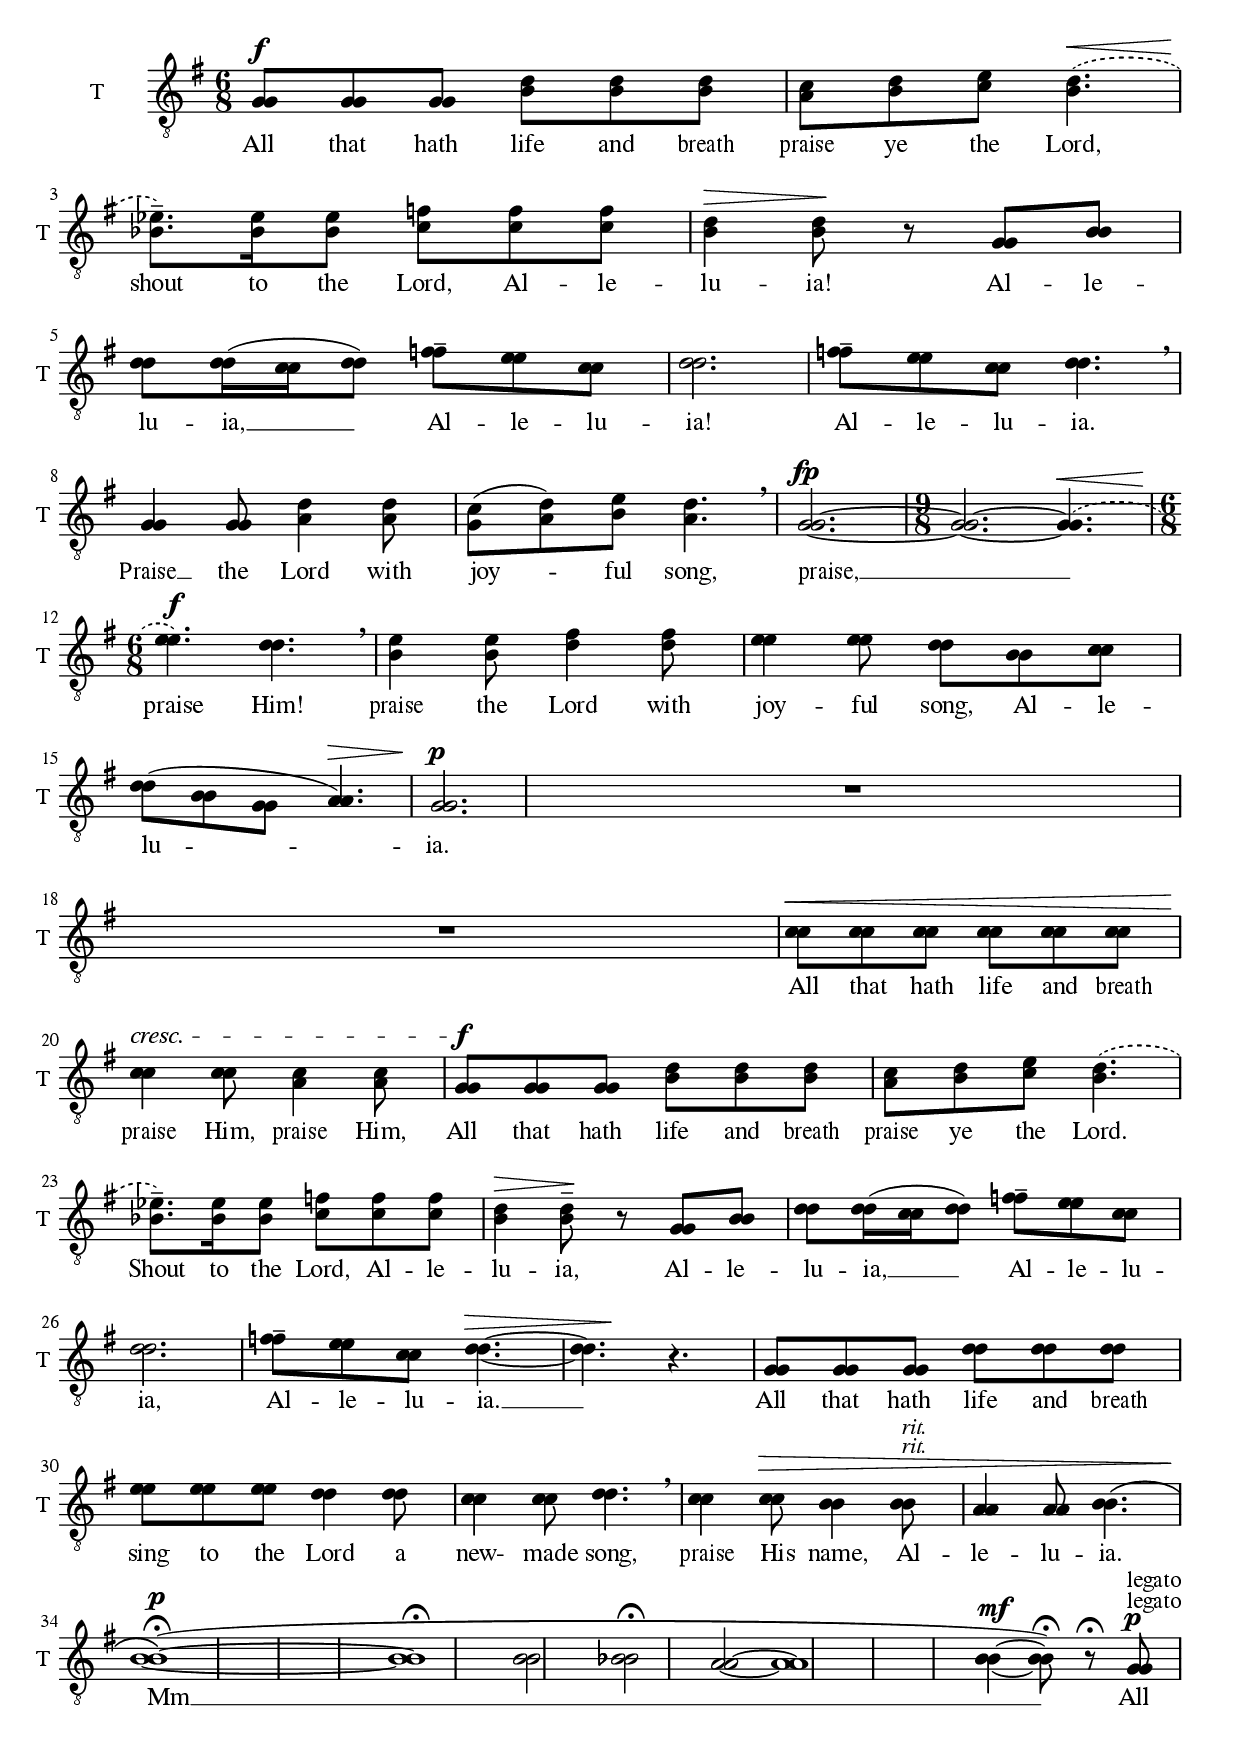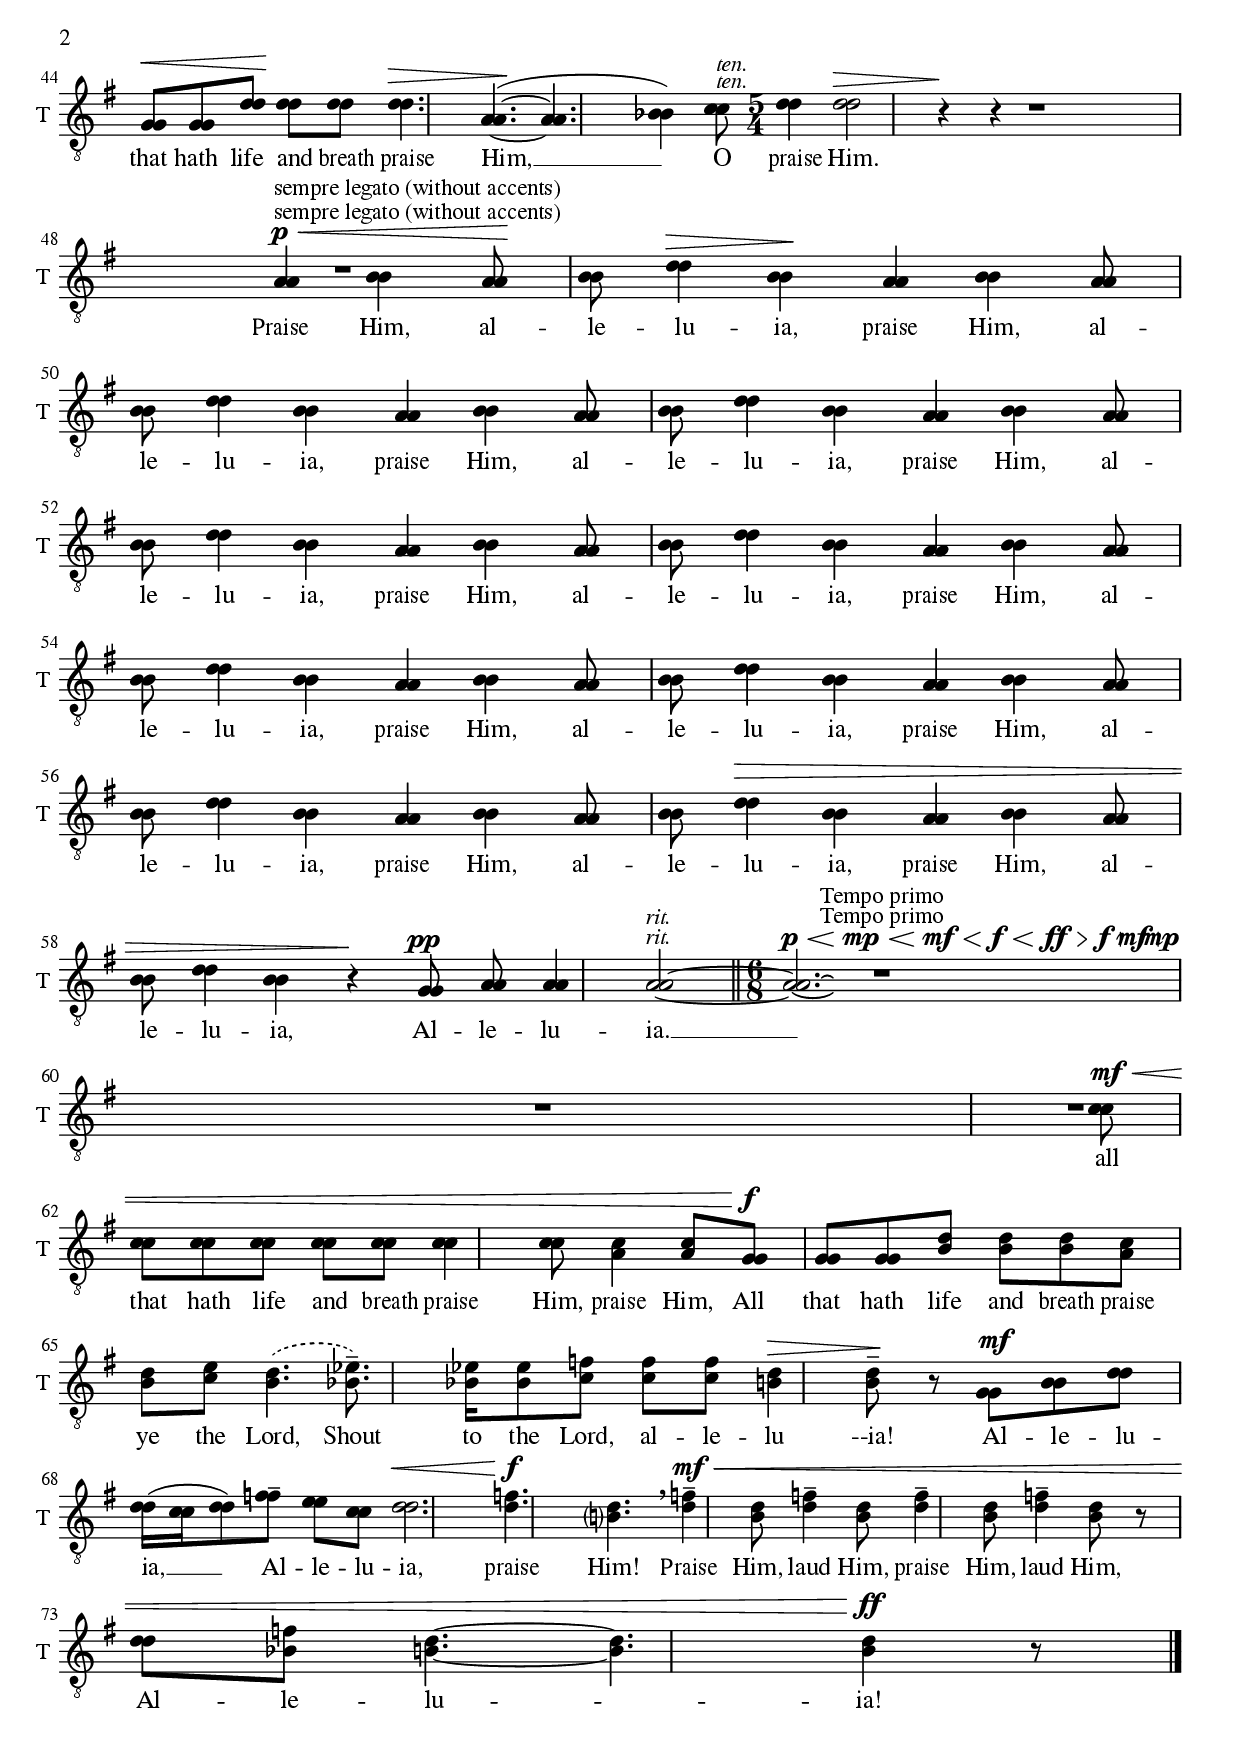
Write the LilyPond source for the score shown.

\version "2.16.1"

\include "./dzielenie-głosów.ily"

\paper {
  #(define fonts
     (make-pango-font-tree "FreeSerif"
       "Nimbus Sans"
       "Luxi Mono"
       (/ staff-height pt 20)))
}

\layout {
  \context {
    \Lyrics
    \override LyricText #'stencil =
    #(lambda (grob)
       (ly:stencil-scale (lyric-text::print grob) 1 1))
  }
  \context {
    \Score
    \override SpacingSpanner #'common-shortest-duration =
    #(ly:make-moment 1 100)
  }
}

shrink = #(define-music-function (parser location factor) (number?)
            #{ \once \override LyricText #'stencil =
               #(lambda (grob)
                  (ly:stencil-scale (lyric-text::print grob) factor 1)) #})

\version "2.16.1"

% -*- master: ./pomocnicze/tenor-solo.ly;

% Uwaga! z przyczyn technicznych przed skompilowaniem
% partii trzeba zapisywać plik.

% Jeśli ten głos nie dzieli się na dolny i górny,
% wpisz całą partię tutaj a zmiennej "tenorgorny"
% po prostu nie używaj.
% Jeśli głos się dzieli, wpisz tutaj DOLNĄ partię
% (łącznie z tym, co jest śpiewane unisono):

tenordolny = \relative f {
  \key g \major
  \time 6/8
  % w komentarzach to, czego w danym takcie
  % nie potrafię zrealizować

  g8\f g g b b b
  \slurDashed
  \set melismaBusyProperties = #'()
  a b c b4.\<(
  bes8.--\!) bes16 bes8 c c c
  \slurSolid
  \unset melismaBusyProperties
  b4\> b8\! r g b
  d d16( c d8) f-- e c
  d2.
  f8-- e c d4.\breathe
  g,4 g8 a4 a8
  g( a) b a4.\breathe

  % kartka 2.
  g2.\fp~
  \time 9/8
  \slurDashed
  \set melismaBusyProperties = #'()
  g~ g4.\<(
  \time 6/8
  e'\f) d\breathe
  \slurSolid
  \unset melismaBusyProperties
  b4 b8 d4 d8
  e4 e8 d b c
  d( b g a4.\>)
  g2.\p
  R2.*2

  % kartka 3.
  c8\< c c c c c
  c4\cresc c8 a4 a8
  g\f g g b b b
  \slurDashed
  \set melismaBusyProperties = #'()
  a b c b4.(
  bes8.--) bes16 bes8 c c c
  \slurSolid
  \unset melismaBusyProperties
  b4\> b8--\! r g b
  d d16( c d8) f-- e c
  d2.
  f8-- e c d4.~\>
  << d{s8 s4\!}>> r4.

  % kartka 4.
  g,8 g g d' d d
  e e e d4 d8
  c4 c8 d4.\breathe
  c4 c8\> b4 b8^\markup{\italic{rit.}}
  a4 a8 b4.\(

  b1*10/4\)~ ( \fermata\p
  b1*9/8 \fermata
  b2
  bes2\fermata
  a2~
  a1*7/4
  b4 \mf~ b8\fermata )r8\fermata

  %kartka 5.
  g8\p^\markup{legato} g\< g d'\! d d
  d4.\> << a~({s8\! s4}>>
  a4. bes4) c8^\markup{\italic{ten.}}
  \time 5/4
  d4 d2\> r4\! r
  R1*5/4
  a4\p\<^\markup{sempre legato (without accents)} b a8\! b d4\> b\!
  a4 b a8 b d4 b
  a4 b a8 b d4 b
  a4 b a8 b d4 b
  a4 b a8 b d4 b

  % kartka 6.
  a4 b a8 b d4 b
  a4 b a8 b d4 b
  a4 b a8 b d4 b
  a4 b a8 b d4\> b
  a4 b a8 b d4 b
  r\! g8\pp a a4 a2~^\markup{\italic{rit.}} \bar "||"
  \time 6/8
  \cadenzaOn
  a2.*1/2\p\<\laissezVibrer
  s2.\mp\<
  s4
  s4.\mf\<

  s4.
  s4.\f\<
  s4.
  s4.\ff\>

  s4
  s4.\f\>
  s4.\mf\>
  s8\mp
  \cadenzaOff


  % kartka 7.
  R2.*2^\markup{Tempo primo}
  c8\mf\< c c c c c
  c4 c8 a4 a8
  g\f g g b b b
  \slurDashed
  \set melismaBusyProperties = #'()
  a b c b4.(
  bes8.--) bes16 bes8 c c c
  \slurSolid
  \unset melismaBusyProperties
  b4\> b8--\! r g\mf b
  d d16( c d8) f-- e c
  d2.\<
  d4.\f b?\breathe

  % kartka 8.
  d4--\mf\< b8 d4-- b8
  d4-- b8 d4-- b8
  r \unisono { d } bes b4.~
  b b4\ff r8 \bar "|."
}


% Jeśli głos się dzieli, tutaj wpisz GÓRNĄ partię
% (łącznie z tym, co jest śpiewane unisono).
% Zapewne będzie Ci wygodnie skopiować wspólne
% fragmenty z tego, co jest już wpisane powyżej.
% Żeby odpowiednio połączyć obie partie, użyj
% \unisono { } , \rownyRytm { } i \podzial { }
% na odpowiednich fragmentach tej partii.

tenorgorny = \relative f {
  \key g \major
  \time 6/8
  \unisono {
    g8\f g g
  }
  \rownyRytm{
    d' d d
    \slurDashed
    \set melismaBusyProperties = #'()
    c d e d4.\<(
    es8.--\!) es16 es8 f f f
    \slurSolid
    \unset melismaBusyProperties
    d4\> d8\!
  }
  \unisono{
    r g, b
    d d16( c d8) f-- e c
    d2.
    f8-- e c d4.\breathe
    g,4 g8
  }
  \rownyRytm{
    d'4 d8
    c( d) e d4.\breathe
  }

  \unisono{
    % kartka 2.
    g,2.\fp~
    \time 9/8
    \slurDashed
    \set melismaBusyProperties = #'()
    g~ g4.\<(
    \time 6/8
    e'\f) d\breathe
    \slurSolid
    \unset melismaBusyProperties
  }
  \rownyRytm{
    e4 e8 fis4 fis8
  }
  \unisono{
    e4 e8 d b c
    d( b g a4.\>)
    g2.\p
    R2.*2

    % kartka 3.
    c8\< c c c c c
    c4\cresc c8
  }
  \rownyRytm{
    c4 c8
  }
  \unisono {
    g\f g g
  } \rownyRytm {
    d' d d
    \slurDashed
    \set melismaBusyProperties = #'()
    c d e d4.(
    es8.--) es16 es8 f f f
    \slurSolid
    \unset melismaBusyProperties
    d4\> d8--\!
  }
  \unisono{
    r g, b
    d d16( c d8) f-- e c
    d2.
    f8-- e c d4.~\>
    << d{s8 s4\!}>> r4.

    % kartka 4.
    g,8 g g d' d d
    e e e d4 d8
    c4 c8 d4.\breathe
    c4 c8\> b4 b8^\markup{\italic{rit.}}
    a4 a8 b4.\(
    b1*10/4\)~ ( \fermata\p
    b1*9/8 \fermata
    b2
    bes2\fermata
    a2~
    a1*7/4
    b4 \mf~ b8\fermata )r8\fermata

    %kartka 5.
    g8\p^\markup{legato} g\< g d'\! d d
    d4.\> << a~({s8\! s4}>>
    a4. bes4) c8^\markup{\italic{ten.}}
    \time 5/4
    d4 d2\> r4\! r
    R1*5/4
    a4\p\<^\markup{sempre legato (without accents)} b a8\! b d4\> b\!
    a4 b a8 b d4 b
    a4 b a8 b d4 b
    a4 b a8 b d4 b
    a4 b a8 b d4 b

    % kartka 6.
    a4 b a8 b d4 b
    a4 b a8 b d4 b
    a4 b a8 b d4 b
    a4 b a8 b d4\> b
    a4 b a8 b d4 b
    r\! g8\pp a a4 a2~^\markup{\italic{rit.}} \bar "||"
    \time 6/8
    \cadenzaOn
    a2.*1/2\p\<\laissezVibrer
    s2.\mp\<
    s4
    s4.\mf\<

    s4.
    s4.\f\<
    s4.
    s4.\ff\>

    s4
    s4.\f\>
    s4.\mf\>
    s8\mp


    % kartka 7.
    R2.*2^\markup{Tempo primo}
    c8\mf\< c c c c c
    c4 c8
  }
  \rownyRytm{
    c4 c8
  }
  \unisono {
    g\f g g
  }
  \rownyRytm {
    d' d d
    \slurDashed
    \set melismaBusyProperties = #'()
    c d e d4.(
    es8.--) es16 es8 f f f
    \slurSolid
    \unset melismaBusyProperties
    d4\> d8--\!
  }
  \unisono{
    r g,\mf b
    d d16( c d8) f-- e c
    d2.\<
  }
  \rownyRytm{
    f4.\f d\breathe

    % kartka 8.
    f4--\mf\< d8 f4-- d8
    f4-- d8 f4-- d8
    r d f d4.~
    d d4\ff r8 \bar "|."
  }
}


tenortekst = \lyricmode {
  % Tu wpisz libretto. Będzie ono przyczepione
  % do partii dolnego głosu (jeśli jest podział).

  All that hath life and \shrink #0.9 breath \shrink #0.91 praise ye the Lord,
  shout to the Lord, Al -- le -- lu -- ia!
  Al -- le -- lu -- ia, __ Al -- le -- lu -- ia!
  Al -- le -- lu -- ia.
  \shrink #0.91 Praise __ the Lord with joy -- ful song,

  % kartka 2.
  \shrink #0.91 praise, __ _ _ praise Him!
  \shrink #0.91 praise the Lord with joy -- ful song,
  Al -- le -- lu -- ia.

  % kartka 3.
  All that hath life and \shrink #0.9 breath \shrink #0.91 praise Him,
  \shrink #0.91 praise Him,
  All that hath life and \shrink #0.9 breath \shrink #0.91 praise ye the Lord.
  Shout to the Lord, Al -- le -- lu -- ia,
  Al -- le -- lu -- ia, __ Al -- le -- lu -- ia,
  Al -- le -- lu -- ia. __

  % kartka 4.
  All that hath life and \shrink #0.9 breath sing to the Lord
  a new- made song, % nie wiem, co z myślinikiem w tekście
  \shrink #0.91 praise His name, Al -- le -- lu -- ia.
  Mm __

  % kartka 5.
  All that hath life and \shrink #0.9 breath \shrink #0.91 praise Him, __
  O \shrink #0.91 praise Him.
  \shrink #0.91 Praise Him, al -- le -- lu -- ia,
  \shrink #0.91 praise Him, al -- le -- lu -- ia,
  \shrink #0.91 praise Him, al -- le -- lu -- ia,
  \shrink #0.91 praise Him, al -- le -- lu -- ia,
  \shrink #0.91 praise Him, al -- le -- lu -- ia,

  % kartka 6.
  \shrink #0.91 praise Him, al -- le -- lu -- ia,
  \shrink #0.91 praise Him, al -- le -- lu -- ia,
  \shrink #0.91 praise Him, al -- le -- lu -- ia,
  \shrink #0.91 praise Him, al -- le -- lu -- ia,
  \shrink #0.91 praise Him, al -- le -- lu -- ia,
  Al -- le -- lu -- ia. __

  % kartka 7.
  all that hath life and \shrink #0.9 breath \shrink #0.91 praise Him,
  \shrink #0.91 praise Him,
  All that hath life and \shrink #0.9 breath \shrink #0.91 praise ye the Lord,
  Shout to the Lord, al -- le -- lu --ia!
  Al -- le -- lu -- ia, __ Al -- le -- lu -- ia,
  \shrink #0.91 praise Him!

  % kartka 8.
  \shrink #0.91 Praise Him, laud Him,
  \shrink #0.91 praise Him, laud Him,
  Al -- le -- lu -- ia!
}

tenor = {
  <<
    \tenordolny
    \tenorgorny
  >>
}


\new Staff {
  \set Staff.instrumentName = "T "
  \set Staff.shortInstrumentName = "T "
  \dynamicUp
  \tupletUp
  \clef "G_8"

  \tenor
}
\addlyrics \tenortekst
